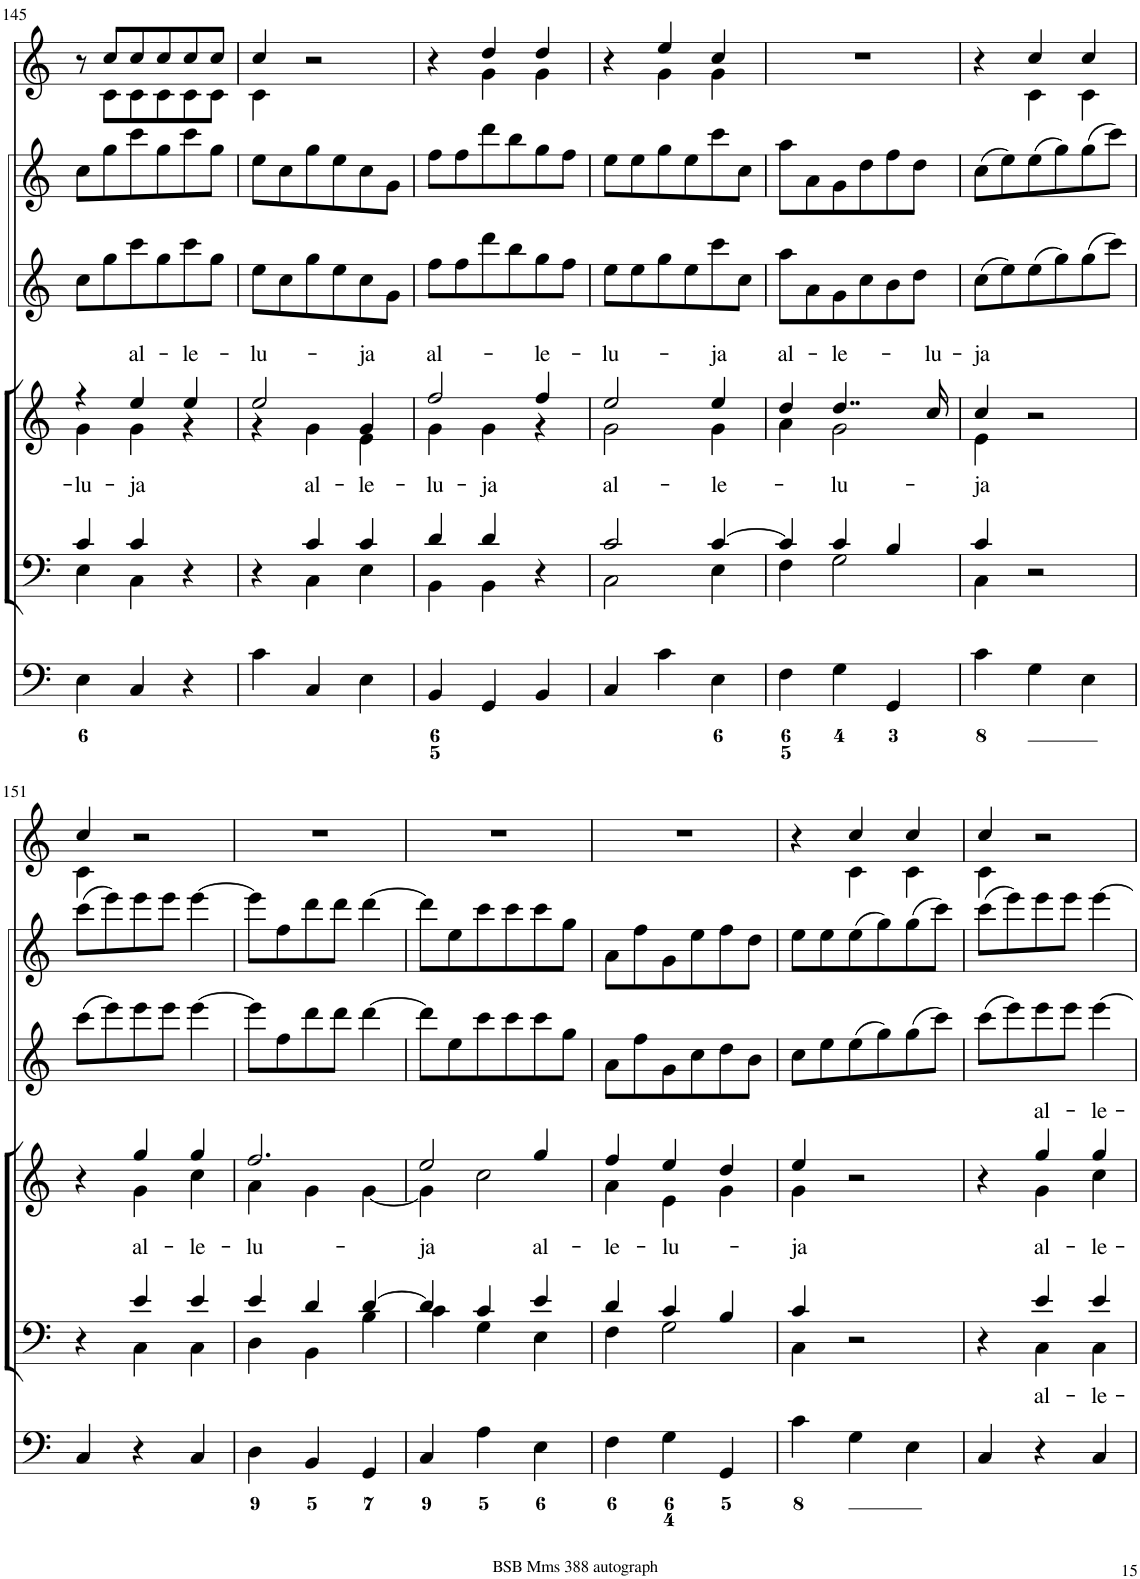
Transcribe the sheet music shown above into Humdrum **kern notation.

**kern	**kern	**text	**kern	**text	**kern	**kern	**kern
*part6	*part5	*part5	*part4	*part4	*part3	*part2	*part1
*staff6	*staff5	*staff5	*staff4	*staff4	*staff3	*staff2	*staff1
*I"Organ	*I"Voice	*	*I"Voice	*	*I"Violin	*I"Violini	*I"Clarini in C
*	*	*	*	*	*I'Vln	*I'Vln	*
!!LO:PB:g=z
*clefF4	*clefF4	*	*clefG2	*	*clefG2	*clefG2	*clefG2
*k[]	*k[]	*	*k[]	*	*k[]	*k[]	*k[]
*M3/4	*M3/4	*	*M3/4	*	*M3/4	*M3/4	*M3/4
=145	=145	=145	=145	=145	=145	=145	=145
*	*^	*	*^	*	*	*	*
!	!	!	!	!	!	!LO:LY:b	!	!	!
*	*	*	*	*	*	*	*	*	*^
4E\	4c/	4E\	.	4r	4g\	-lu-	8cc\L	8cc\L	8r	8ryy
.	.	.	.	.	.	.	8gg\	8gg\	8cc/L	8c\L
!	!	!	!	!	!	!LO:LY:a	!	!	!	!
!	!	!	!	!	!	!LO:LY:b	!	!	!	!
4C/	4c/	4C\	.	4ee/	4g\	-ja	8ccc\	8ccc\	8cc/	8c\
.	.	.	.	.	.	.	8gg\	8gg\	8cc/	8c\
!	!	!	!	!	!	!LO:LY:a	!	!	!	!
4r	4r	4ryy	.	4ee/	4r	-le-	8ccc\	8ccc\	8cc/	8c\
.	.	.	.	.	.	.	8gg\J	8gg\J	8cc/J	8c\J
=146	=146	=146	=146	=146	=146	=146	=146	=146	=146	=146
!	!	!	!	!	!	!LO:LY:a	!	!	!	!
4c\	4r	4ryy	.	2ee/	4r	-lu-	8ee\L	8ee\L	4cc/	4c\
.	.	.	.	.	.	.	8cc\	8cc\	.	.
!	!	!	!	!	!	!LO:LY:b	!	!	!	!
4C/	4c/	4C\	.	.	4g\	al-	8gg\	8gg\	2r	2ryy
.	.	.	.	.	.	.	8ee\	8ee\	.	.
!	!	!	!	!	!	!LO:LY:a	!	!	!	!
!	!	!	!	!	!	!LO:LY:b	!	!	!	!
4E\	4c/	4E\	.	4g/	4e\	-le-	8cc\	8cc\	.	.
.	.	.	.	.	.	.	8g\J	8g\J	.	.
=147	=147	=147	=147	=147	=147	=147	=147	=147	=147	=147
!	!	!	!	!	!	!LO:LY:a	!	!	!	!
!	!	!	!	!	!	!LO:LY:b	!	!	!	!
4BB/	4d/	4BB\	.	2ff/	4g\	-lu-	8ff\L	8ff\L	4r	4ryy
.	.	.	.	.	.	.	8ff\	8ff\	.	.
!	!	!	!	!	!	!LO:LY:b	!	!	!	!
4GG/	4d/	4BB\	.	.	4g\	-ja	8ddd\	8ddd\	4dd/	4g\
.	.	.	.	.	.	.	8bb\	8bb\	.	.
!	!	!	!	!	!	!LO:LY:a	!	!	!	!
4BB/	4r	4ryy	.	4ff/	4r	-le-	8gg\	8gg\	4dd/	4g\
.	.	.	.	.	.	.	8ff\J	8ff\J	.	.
=148	=148	=148	=148	=148	=148	=148	=148	=148	=148	=148
!	!	!	!	!	!	!LO:LY:a	!	!	!	!
!	!	!	!	!	!	!LO:LY:b	!	!	!	!
4C/	2c/	2C\	.	2ee/	2g\	al-	8ee\L	8ee\L	4r	4ryy
.	.	.	.	.	.	.	8ee\	8ee\	.	.
4c\	.	.	.	.	.	.	8gg\	8gg\	4ee/	4g\
.	.	.	.	.	.	.	8ee\	8ee\	.	.
!	!	!	!	!	!	!LO:LY:a	!	!	!	!
!	!	!	!	!	!	!LO:LY:b	!	!	!	!
4E\	[4c/	4E\	.	4ee/	4g\	-le-	8ccc\	8ccc\	4cc/	4g\
.	.	.	.	.	.	.	8cc\J	8cc\J	.	.
*	*	*	*	*	*	*	*	*	*v	*v
=149	=149	=149	=149	=149	=149	=149	=149	=149	=149
!	!	!	!	!	!	!LO:LY:a	!	!	!
4F\	4c/]	4F\	.	4dd/	4a\	al-	8aa\L	8aa\L	2.r
.	.	.	.	.	.	.	8a\	8a\	.
!	!	!	!	!	!	!LO:LY:a	!	!	!
!	!	!	!	!	!	!LO:LY:b	!	!	!
4G\	4c/	2G\	.	4..dd/	2g\	-lu-	8g\	8g\	.
.	.	.	.	.	.	.	8cc\	8dd\	.
4GG/	4B/	.	.	.	.	.	8b\	8ff\	.
.	.	.	.	.	.	.	8dd\J	8dd\J	.
!	!	!	!	!	!	!LO:LY:a	!	!	!
.	.	.	.	16cc/	.	-lu-	.	.	.
=150	=150	=150	=150	=150	=150	=150	=150	=150	=150
!	!	!	!	!	!	!LO:LY:a	!	!	!
!	!	!	!	!	!	!LO:LY:b	!	!	!
*	*	*	*	*	*	*	*	*	*^
4c\	4c/	4C\	.	4cc/	4e\	-ja	(8cc\L	(8cc\L	4r	4ryy
.	.	.	.	.	.	.	8ee\)	8ee\)	.	.
4G\	2r	2ryy	.	2r	2ryy	.	(8ee\	(8ee\	4cc/	4c\
.	.	.	.	.	.	.	8gg\)	8gg\)	.	.
4E\	.	.	.	.	.	.	(8gg\	(8gg\	4cc/	4c\
.	.	.	.	.	.	.	8ccc\J)	8ccc\J)	.	.
!!LO:LB:g=z	!!
=151	=151	=151	=151	=151	=151	=151	=151	=151	=151	=151
4C/	4r	4ryy	.	4r	4ryy	.	(8ccc\L	(8ccc\L	4cc/	4c\
.	.	.	.	.	.	.	8eee\)	8eee\)	.	.
!	!	!	!	!	!	!LO:LY:b	!	!	!	!
4r	4e/	4C\	.	4gg/	4g\	al-	8eee\	8eee\	2r	2ryy
.	.	.	.	.	.	.	8eee\J	8eee\J	.	.
!	!	!	!	!	!	!LO:LY:b	!	!	!	!
4C/	4e/	4C\	.	4gg/	4cc\	-le-	[4eee\	[4eee\	.	.
*	*	*	*	*	*	*	*	*	*v	*v
=152	=152	=152	=152	=152	=152	=152	=152	=152	=152
!	!	!	!	!	!	!LO:LY:b	!	!	!
4D\	4e/	4D\	.	2.ff/	4a\	-lu-	8eee\L]	8eee\L]	2.r
.	.	.	.	.	.	.	8ff\	8ff\	.
4BB/	4d/	4BB\	.	.	4g\	.	8ddd\	8ddd\	.
.	.	.	.	.	.	.	8ddd\J	8ddd\J	.
4GG/	[4d/	4B\	.	.	[4g\	.	[4ddd\	[4ddd\	.
=153	=153	=153	=153	=153	=153	=153	=153	=153	=153
!	!	!	!	!	!	!LO:LY:b	!	!	!
4C/	4d/]	4c\	.	2ee/	4g\]	-ja	8ddd\L]	8ddd\L]	2.r
.	.	.	.	.	.	.	8ee\	8ee\	.
4A\	4c/	4G\	.	.	2cc\	.	8ccc\	8ccc\	.
.	.	.	.	.	.	.	8ccc\	8ccc\	.
!	!	!	!	!	!	!LO:LY:b	!	!	!
4E\	4e/	4E\	.	4gg/	.	al-	8ccc\	8ccc\	.
.	.	.	.	.	.	.	8gg\J	8gg\J	.
=154	=154	=154	=154	=154	=154	=154	=154	=154	=154
!	!	!	!	!	!	!LO:LY:b	!	!	!
4F\	4d/	4F\	.	4ff/	4a\	-le-	8a\L	8a\L	2.r
.	.	.	.	.	.	.	8ff\	8ff\	.
!	!	!	!	!	!	!LO:LY:b	!	!	!
4G\	4c/	2G\	.	4ee/	4e\	-lu-	8g\	8g\	.
.	.	.	.	.	.	.	8cc\	8ee\	.
4GG/	4B/	.	.	4dd/	4g\	.	8dd\	8ff\	.
.	.	.	.	.	.	.	8b\J	8dd\J	.
=155	=155	=155	=155	=155	=155	=155	=155	=155	=155
!	!	!	!	!	!	!LO:LY:b	!	!	!
*	*	*	*	*	*	*	*	*	*^
4c\	4c/	4C\	.	4ee/	4g\	-ja	8cc\L	8ee\L	4r	4ryy
.	.	.	.	.	.	.	8ee\	8ee\	.	.
4G\	2r	2ryy	.	2r	2ryy	.	(8ee\	(8ee\	4cc/	4c\
.	.	.	.	.	.	.	8gg\)	8gg\)	.	.
4E\	.	.	.	.	.	.	(8gg\	(8gg\	4cc/	4c\
.	.	.	.	.	.	.	8ccc\J)	8ccc\J)	.	.
=156	=156	=156	=156	=156	=156	=156	=156	=156	=156	=156
4C/	4r	4ryy	.	4r	4ryy	.	(8ccc\L	(8ccc\L	4cc/	4c\
.	.	.	.	.	.	.	8eee\)	8eee\)	.	.
!	!	!	!LO:LY:b	!	!	!LO:LY:a	!	!	!	!
!	!	!	!	!	!	!LO:LY:b	!	!	!	!
4r	4e/	4C\	al-	4gg/	4g\	al-	8eee\	8eee\	2r	2ryy
.	.	.	.	.	.	.	8eee\J	8eee\J	.	.
!	!	!	!LO:LY:b	!	!	!LO:LY:a	!	!	!	!
!	!	!	!	!	!	!LO:LY:b	!	!	!	!
4C/	4e/	4C\	-le-	4gg/	4cc\	-le-	[4eee\	[4eee\	.	.
*	*v	*v	*	*	*	*	*	*	*v	*v
*	*	*	*v	*v	*	*	*	*
=	=	=	=	=	=	=	=
*-	*-	*-	*-	*-	*-	*-	*-
